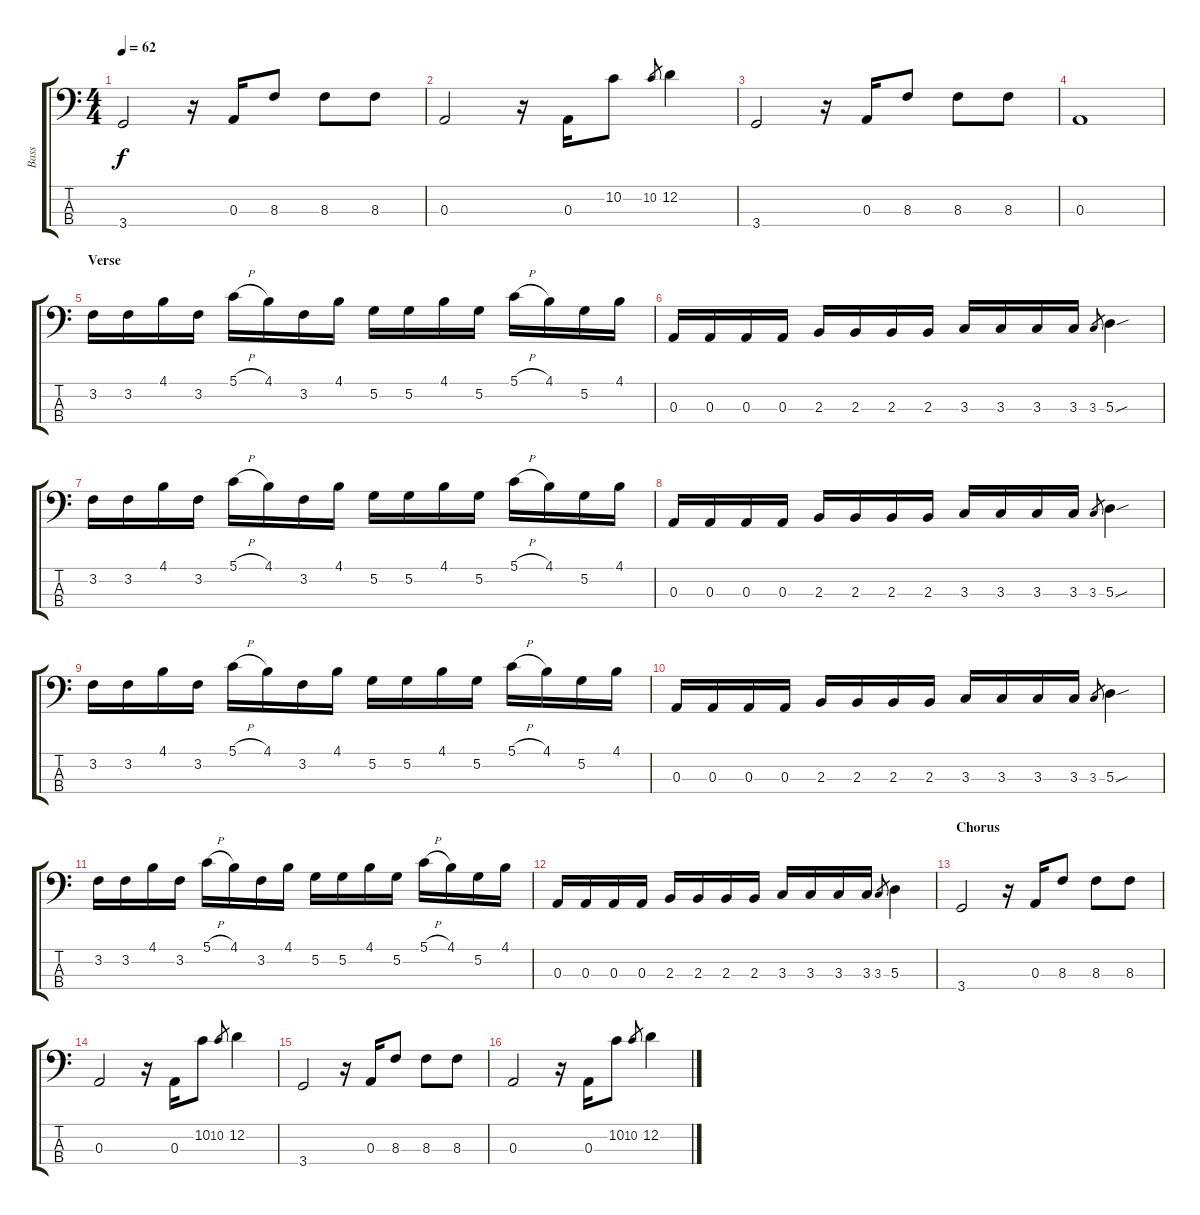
\track ("Bass" "Bass") {instrument electricbassfinger}
\staff {score tabs}
\tuning (G2 D2 A1 E1) {hide}
\ts (4 4)
\tempo 62
\clef f4
\ks c
3.4.2{dy f} r.16 0.3.16 8.3.8 8.3.8 8.3.8 |
0.3.2 r.16 0.3.16 10.2.8 10.2.8{gr} 12.2.4 |
3.4.2 r.16 0.3.16 8.3.8 8.3.8 8.3.8 |
0.3.1 |
\section ("" "Verse")
3.2.16 3.2.16 4.1.16 3.2.16 5.1{h}.16 4.1.16 3.2.16 4.1.16 5.2.16 5.2.16 4.1.16 5.2.16 5.1{h}.16 4.1.16 5.2.16 4.1.16 |
0.3.16 0.3.16 0.3.16 0.3.16 2.3.16 2.3.16 2.3.16 2.3.16 3.3.16 3.3.16 3.3.16 3.3.16 3.3.8{gr} 5.3{sou}.4 |
3.2.16 3.2.16 4.1.16 3.2.16 5.1{h}.16 4.1.16 3.2.16 4.1.16 5.2.16 5.2.16 4.1.16 5.2.16 5.1{h}.16 4.1.16 5.2.16 4.1.16 |
0.3.16 0.3.16 0.3.16 0.3.16 2.3.16 2.3.16 2.3.16 2.3.16 3.3.16 3.3.16 3.3.16 3.3.16 3.3.8{gr} 5.3{sou}.4 |
3.2.16 3.2.16 4.1.16 3.2.16 5.1{h}.16 4.1.16 3.2.16 4.1.16 5.2.16 5.2.16 4.1.16 5.2.16 5.1{h}.16 4.1.16 5.2.16 4.1.16 |
0.3.16 0.3.16 0.3.16 0.3.16 2.3.16 2.3.16 2.3.16 2.3.16 3.3.16 3.3.16 3.3.16 3.3.16 3.3.8{gr} 5.3{sou}.4 |
3.2.16 3.2.16 4.1.16 3.2.16 5.1{h}.16 4.1.16 3.2.16 4.1.16 5.2.16 5.2.16 4.1.16 5.2.16 5.1{h}.16 4.1.16 5.2.16 4.1.16 |
0.3.16 0.3.16 0.3.16 0.3.16 2.3.16 2.3.16 2.3.16 2.3.16 3.3.16 3.3.16 3.3.16 3.3.16 3.3.8{gr} 5.3.4 |
\section ("" "Chorus")
3.4.2 r.16 0.3.16 8.3.8 8.3.8 8.3.8 |
0.3.2 r.16 0.3.16 10.2.8 10.2.8{gr} 12.2.4 |
3.4.2 r.16 0.3.16 8.3.8 8.3.8 8.3.8 |
0.3.2 r.16 0.3.16 10.2.8 10.2.8{gr} 12.2.4
